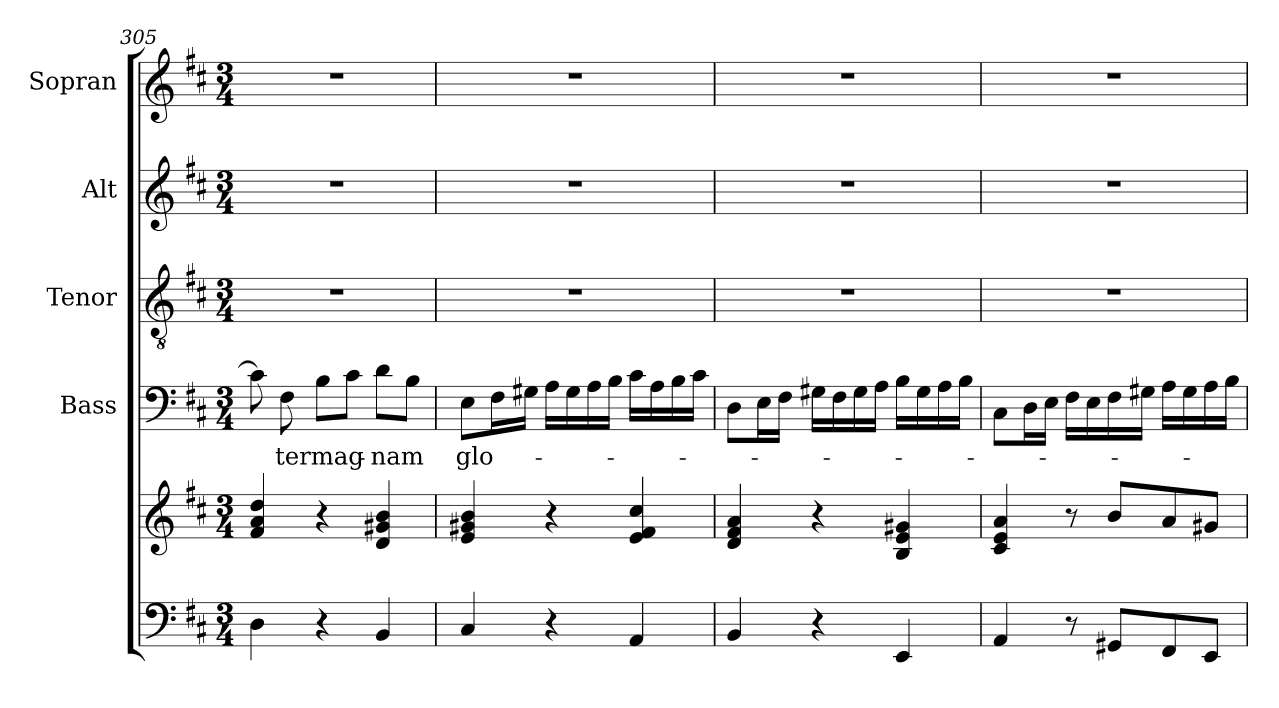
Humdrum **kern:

**kern	**kern	**kern	**text	**kern	**kern	**kern
*part5	*part5	*part4	*part4	*part3	*part2	*part1
*staff6	*staff5	*staff4	*staff4	*staff3	*staff2	*staff1
*	*	*I"Bass	*	*I"Tenor	*I"Alt	*I"Sopran
*	*	*I'B.	*	*I'T.	*I'A.	*I'S.
*clefF4	*clefG2	*clefF4	*	*clefGv2	*clefG2	*clefG2
*k[f#c#]	*k[f#c#]	*k[f#c#]	*	*k[f#c#]	*k[f#c#]	*k[f#c#]
*D:	*D:	*D:	*	*D:	*D:	*D:
*M3/4	*M3/4	*M3/4	*	*M3/4	*M3/4	*M3/4
=305	=305	=305	=305	=305	=305	=305
4D\	4f#/ 4a/ 4dd/	8c#\]	.	2.r	2.r	2.r
!	!	!	!LO:LY:b	!	!	!
.	.	8F#\	-ter	.	.	.
!	!	!	!LO:LY:b	!	!	!
4r	4r	8B\L	mag-	.	.	.
.	.	8c#\J	.	.	.	.
!	!	!	!LO:LY:b	!	!	!
4BB/	4d/ 4g#X/ 4b/	8d\L	-nam	.	.	.
.	.	8B\J	.	.	.	.
=306	=306	=306	=306	=306	=306	=306
!	!	!	!LO:LY:b	!	!	!
4C#/	4e/ 4g#X/ 4b/	8E\L	glo-	2.r	2.r	2.r
.	.	16F#\L	.	.	.	.
.	.	16G#X\JJ	.	.	.	.
4r	4r	16A\LL	.	.	.	.
.	.	16G#\	.	.	.	.
.	.	16A\	.	.	.	.
.	.	16B\JJ	.	.	.	.
4AA/	4e/ 4f#/ 4cc#/	16c#\LL	.	.	.	.
.	.	16A\	.	.	.	.
.	.	16B\	.	.	.	.
.	.	16c#\JJ	.	.	.	.
=307	=307	=307	=307	=307	=307	=307
4BB/	4d/ 4f#/ 4a/	8D\L	.	2.r	2.r	2.r
.	.	16E\L	.	.	.	.
.	.	16F#\JJ	.	.	.	.
4r	4r	16G#X\LL	.	.	.	.
.	.	16F#\	.	.	.	.
.	.	16G#\	.	.	.	.
.	.	16A\JJ	.	.	.	.
4EE/	4B/ 4e/ 4g#X/	16B\LL	.	.	.	.
.	.	16G#\	.	.	.	.
.	.	16A\	.	.	.	.
.	.	16B\JJ	.	.	.	.
=308	=308	=308	=308	=308	=308	=308
4AA/	4c#/ 4e/ 4a/	8C#\L	.	2.r	2.r	2.r
.	.	16D\L	.	.	.	.
.	.	16E\JJ	.	.	.	.
8r	8r	16F#\LL	.	.	.	.
.	.	16E\	.	.	.	.
8GG#X/L	8b/L	16F#\	.	.	.	.
.	.	16G#X\JJ	.	.	.	.
8FF#/	8a/	16A\LL	.	.	.	.
.	.	16G#\	.	.	.	.
8EE/J	8g#X/J	16A\	.	.	.	.
.	.	16B\JJ	.	.	.	.
=	=	=	=	=	=	=
*-	*-	*-	*-	*-	*-	*-
